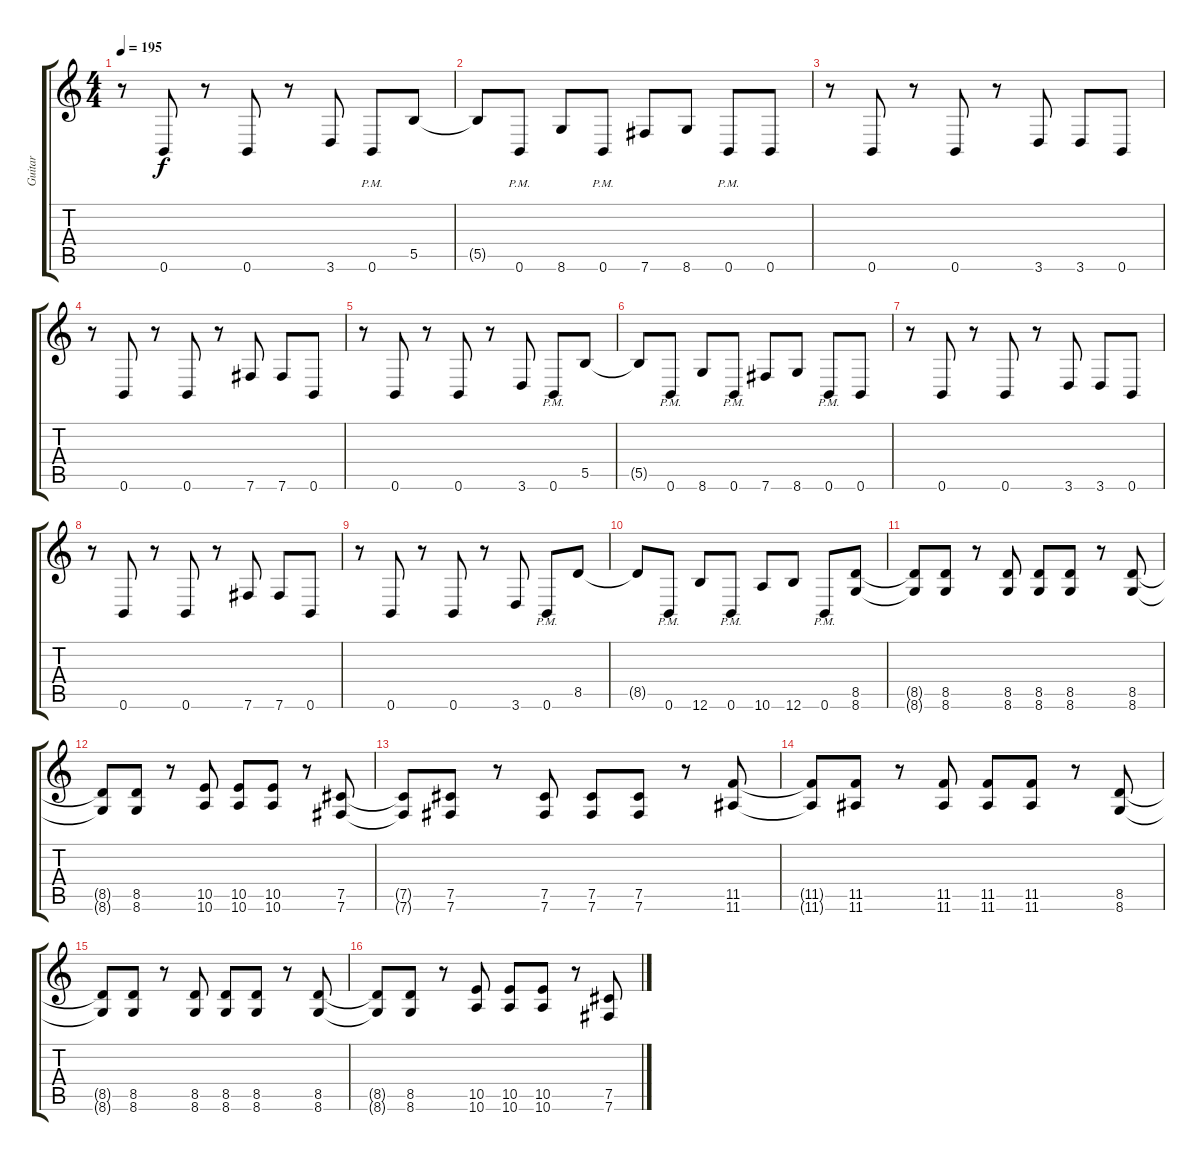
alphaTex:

\track ("Guitar" "Guitar") {instrument distortionguitar}
\staff {score tabs}
\tuning (Db4 Ab3 E3 B2 Gb2 B1) {hide}
\ts (4 4)
\tempo 195
\clef g2
\ks c
r.8{dy f} 0.6.8 r.8 0.6.8 r.8 3.6.8 0.6{pm}.8 5.5.8 |
5.5{t}.8 0.6{pm}.8 8.6.8 0.6{pm}.8 7.6.8 8.6.8 0.6{pm}.8 0.6.8 |
r.8 0.6.8 r.8 0.6.8 r.8 3.6.8 3.6.8 0.6.8 |
r.8 0.6.8 r.8 0.6.8 r.8 7.6.8 7.6.8 0.6.8 |
r.8 0.6.8 r.8 0.6.8 r.8 3.6.8 0.6{pm}.8 5.5.8 |
5.5{t}.8 0.6{pm}.8 8.6.8 0.6{pm}.8 7.6.8 8.6.8 0.6{pm}.8 0.6.8 |
r.8 0.6.8 r.8 0.6.8 r.8 3.6.8 3.6.8 0.6.8 |
r.8 0.6.8 r.8 0.6.8 r.8 7.6.8 7.6.8 0.6.8 |
r.8 0.6.8 r.8 0.6.8 r.8 3.6.8 0.6{pm}.8 8.5.8 |
8.5{t}.8 0.6{pm}.8 12.6.8 0.6{pm}.8 10.6.8 12.6.8 0.6{pm}.8 (8.5 8.6).8 |
(8.5{t} 8.6{t}).8 (8.5 8.6).8 r.8 (8.5 8.6).8 (8.5 8.6).8 (8.5 8.6).8 r.8 (8.5 8.6).8 |
(8.5{t} 8.6{t}).8 (8.5 8.6).8 r.8 (10.5 10.6).8 (10.5 10.6).8 (10.5 10.6).8 r.8 (7.5 7.6).8 |
(7.5{t} 7.6{t}).8 (7.5 7.6).8 r.8 (7.5 7.6).8 (7.5 7.6).8 (7.5 7.6).8 r.8 (11.5 11.6).8 |
(11.5{t} 11.6{t}).8 (11.5 11.6).8 r.8 (11.5 11.6).8 (11.5 11.6).8 (11.5 11.6).8 r.8 (8.5 8.6).8 |
(8.5{t} 8.6{t}).8 (8.5 8.6).8 r.8 (8.5 8.6).8 (8.5 8.6).8 (8.5 8.6).8 r.8 (8.5 8.6).8 |
(8.5{t} 8.6{t}).8 (8.5 8.6).8 r.8 (10.5 10.6).8 (10.5 10.6).8 (10.5 10.6).8 r.8 (7.5 7.6).8
